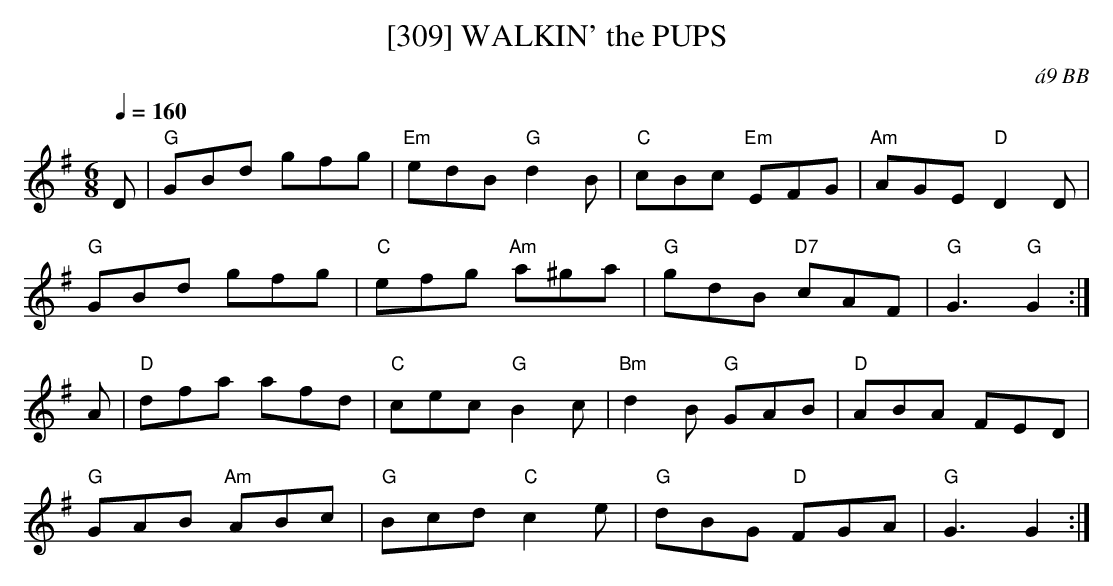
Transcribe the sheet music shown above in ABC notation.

X:1
T:[309] WALKIN' the PUPS
C:\'a9 BB
M:6/8
Q:1/4=160
L:1/8
K:G
D|"G"GBd gfg|"Em"edB "G"d2 B|"C"cBc "Em"EFG|"Am"AGE "D"D2 D|
"G"GBd gfg|"C"efg "Am"a^ga|"G"gdB "D7"cAF|"G"G3 "G"G2 :|
A|"D"dfa afd|"C"cec "G"B2 c|"Bm"d2 B "G"GAB|"D"ABA FED|
"G"GAB "Am"ABc|"G"Bcd "C"c2 e|"G"dBG "D"FGA|"G"G3 G2 :|
